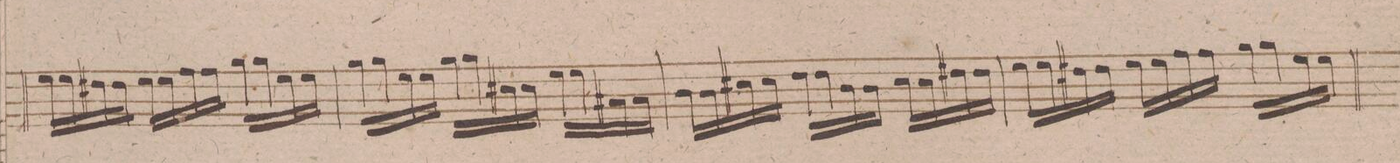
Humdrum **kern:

**kern	**dynam
*I"Violino 1mo	*
*clefG2	*
*k[f#]	*
*M3/4	*
16ee\LL	.
16ee\	.
16dd#X\	.
16dd#\JJ	.
16ee\LL	.
16ee\	.
16ff#\	.
16ff#\JJ	.
16gg\LL	.
16gg\	.
16ee\	.
16ee\JJ	.
=57	=57
16gg\LL	.
16gg\	.
16ee\	.
16ee\JJ	.
16gg\LL	.
16gg\	.
16cc#X\	.
16cc#\JJ	.
16ee\LL	.
16ee\	.
16a#X/	.
16a#/JJ	.
=58	=58
16b\LL	.
16b\	.
16cc#X\	.
16cc#\JJ	.
16dd\LL	.
16dd\	.
16b\	.
16b\JJ	.
16cc#\LL	.
16cc#\	.
16dd#X\	.
16dd#\JJ	.
=59	=59
16ee\LL	.
16ee\	.
16dd#X\	.
16dd#\JJ	.
16ee\LL	.
16ee\	.
16ff#\	.
16ff#\JJ	.
16gg\LL	.
16gg\	.
16ee\	.
16ee\JJ	.
=60	=60
*-	*-
